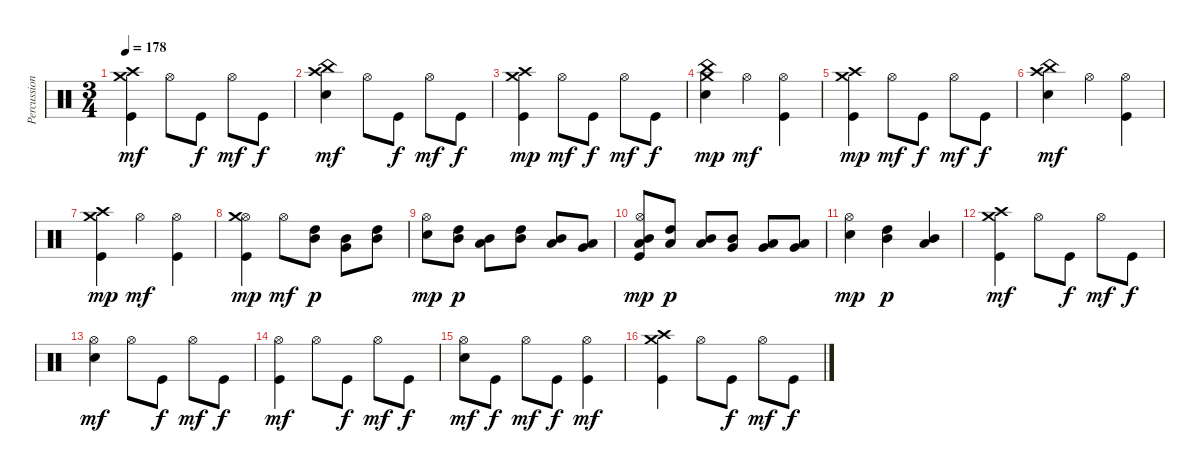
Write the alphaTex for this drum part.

\track ("Percussions" "Percussion") {instrument percussion}
\staff {score}
\articulation defaults
\ts (3 4)
\tempo 178
\clef neutral
\ks c
("Kick (hit)" "Crash high (hit)" "Crash medium (hit)").4{dy mf} "Hi-Hat (open)".8 "Kick (hit)".8{dy f} "Hi-Hat (open)".8{dy mf} "Kick (hit)".8{dy f} |
("Electric Snare (hit)" "China (hit)" "Crash high (hit)").4{dy mf} "Hi-Hat (open)".8 "Kick (hit)".8{dy f} "Hi-Hat (open)".8{dy mf} "Kick (hit)".8{dy f} |
("Kick (hit)" "Crash high (hit)" "Crash medium (hit)").4{dy mp} "Hi-Hat (open)".8{dy mf} "Kick (hit)".8{dy f} "Hi-Hat (open)".8{dy mf} "Kick (hit)".8{dy f} |
("Electric Snare (hit)" "China (hit)" "Crash medium (hit)").4{dy mp} "Hi-Hat (open)".4{dy mf} ("Kick (hit)" "Hi-Hat (open)").4 |
("Kick (hit)" "Crash high (hit)" "Crash medium (hit)").4{dy mp} "Hi-Hat (open)".8{dy mf} "Kick (hit)".8{dy f} "Hi-Hat (open)".8{dy mf} "Kick (hit)".8{dy f} |
("Electric Snare (hit)" "China (hit)" "Crash high (hit)").4{dy mf} "Hi-Hat (open)".4 ("Kick (hit)" "Hi-Hat (open)").4 |
("Kick (hit)" "Crash high (hit)" "Crash medium (hit)").4{dy mp} "Hi-Hat (open)".4{dy mf} ("Kick (hit)" "Hi-Hat (open)").4 |
("Kick (hit)" "Hi-Hat (open)" "Crash medium (hit)").4{dy mp} "Hi-Hat (open)".8{dy mf} ("Mid Tom (hit)" "High Tom (hit)").8{dy p} ("Very Low Tom (hit)" "Mid Tom (hit)").8 ("Mid Tom (hit)" "High Tom (hit)").8 |
("Electric Snare (hit)" "Hi-Hat (open)").8{dy mp} ("Mid Tom (hit)" "High Tom (hit)").8{dy p} ("Low Tom (hit)" "Mid Tom (hit)").8 ("Mid Tom (hit)" "High Tom (hit)").8 ("Low Tom (hit)" "Mid Tom (hit)").8 ("Very Low Tom (hit)" "Low Tom (hit)").8 |
("Kick (hit)" "Low Tom (hit)" "Mid Tom (hit)" "Hi-Hat (open)").8{dy mp} ("Low Tom (hit)" "High Tom (hit)").8{dy p} ("Low Tom (hit)" "Mid Tom (hit)").8 ("Very Low Tom (hit)" "Mid Tom (hit)").8 ("Very Low Tom (hit)" "Low Tom (hit)").8 ("Low Floor Tom (hit)" "Very Low Tom (hit)").8 |
("Electric Snare (hit)" "Hi-Hat (open)").4{dy mp} ("Mid Tom (hit)" "High Tom (hit)").4{dy p} ("Low Tom (hit)" "Mid Tom (hit)").4 |
("Kick (hit)" "Crash high (hit)" "Crash medium (hit)").4{dy mf} "Hi-Hat (open)".8 "Kick (hit)".8{dy f} "Hi-Hat (open)".8{dy mf} "Kick (hit)".8{dy f} |
("Electric Snare (hit)" "Hi-Hat (open)").4{dy mf} "Hi-Hat (open)".8 "Kick (hit)".8{dy f} "Hi-Hat (open)".8{dy mf} "Kick (hit)".8{dy f} |
("Kick (hit)" "Hi-Hat (open)").4{dy mf} "Hi-Hat (open)".8 "Kick (hit)".8{dy f} "Hi-Hat (open)".8{dy mf} "Kick (hit)".8{dy f} |
("Electric Snare (hit)" "Hi-Hat (open)").8{dy mf} "Kick (hit)".8{dy f} "Hi-Hat (open)".8{dy mf} "Kick (hit)".8{dy f} ("Kick (hit)" "Hi-Hat (open)").4{dy mf} |
("Kick (hit)" "Crash high (hit)" "Crash medium (hit)").4 "Hi-Hat (open)".8 "Kick (hit)".8{dy f} "Hi-Hat (open)".8{dy mf} "Kick (hit)".8{dy f}
